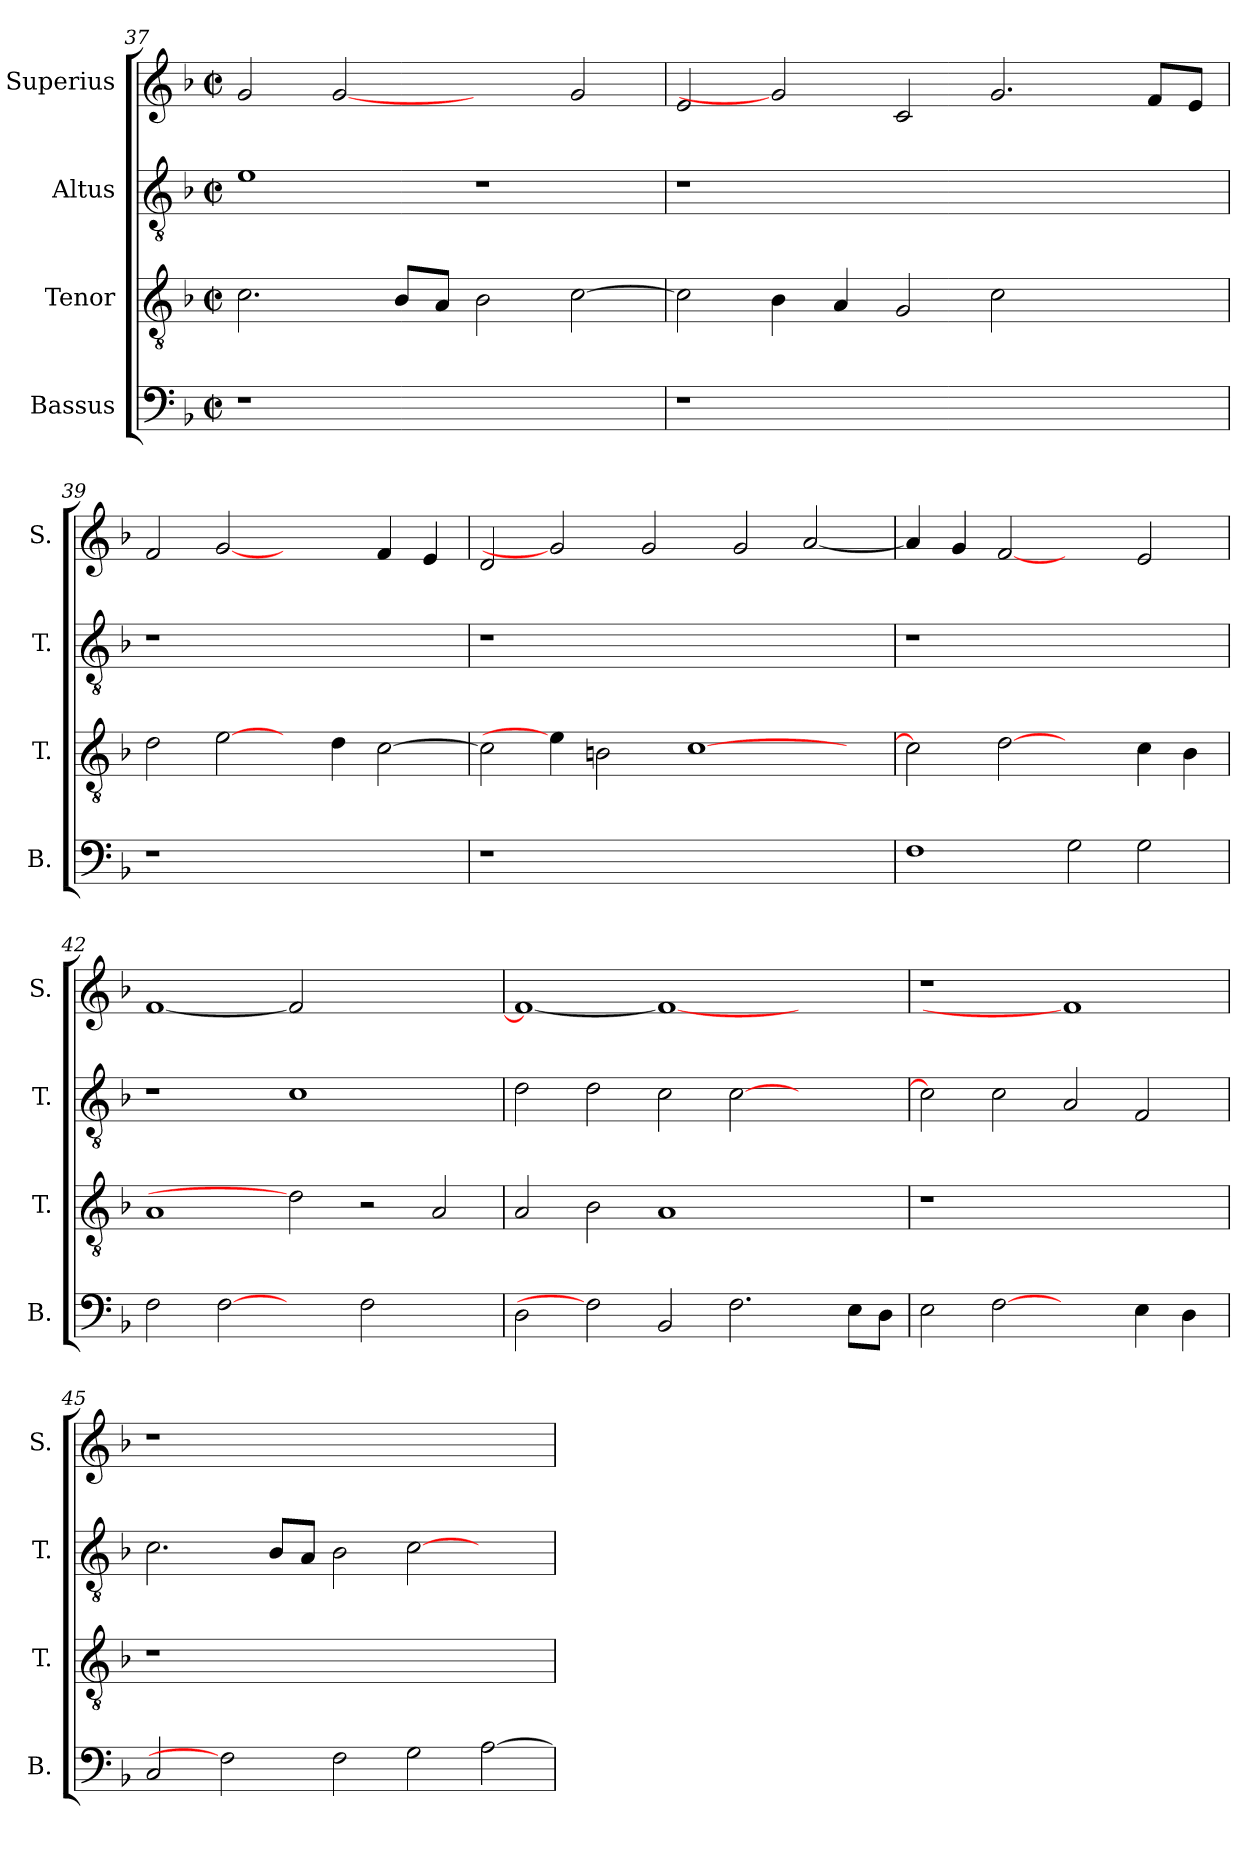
**kern	**kern	**kern	**kern
*part4	*part3	*part2	*part1
*staff4	*staff3	*staff2	*staff1
*I"Bassus	*I"Tenor	*I"Altus	*I"Superius
*I'B.	*I'T.	*I'T.	*I'S.
*clefF4	*clefGv2	*clefGv2	*clefG2
*	*ITrd7c12	*ITrd7c12	*
*k[b-]	*k[b-]	*k[b-]	*k[b-]
*F:	*F:	*F:	*F:
*M2/2	*M2/2	*M2/2	*M2/2
*met(c|)	*met(c|)	*met(c|)	*met(c|)
=37	=37	=37	=37
!LO:N:vis=1	!	!	!
1r	2.Ci\	1Ei	2gi/
.	.	.	[2gi
.	8BB-i/L	.	.
.	8AAi/J	.	.
1ryy	2BB-i\	1r	2ryy
.	[>2Ci\	.	2gi/
=38	=38	=38	=38
!LO:N:vis=1	!	!LO:N:vis=1	!
1r	2Ci\]	1r	2ei/
.	4BB-i\	.	2gi]
.	4AAi/	.	.
1.ryy	2GGi/	1.ryy	2ci/
.	2Ci\	.	2.gi/
.	2ryy	.	.
.	.	.	8fi/L
.	.	.	8ei/J
=39	=39	=39	=39
!LO:N:vis=1	!	!LO:N:vis=1	!
1r	2Di\	1r	2fi/
.	[2Ei\	.	[2gi
1ryy	4ryy	1ryy	2ryy
.	4Di\	.	.
.	[>2Ci\	.	4fi/
.	.	.	4ei/
=40	=40	=40	=40
!LO:N:vis=1	!	!LO:N:vis=1	!
1r	2Ci\]	1r	2di/
.	4Ei\]	.	2gi]
.	2BBni\	.	.
1.ryy	.	1.ryy	2gi/
.	[>1Ci	.	.
.	.	.	2gi/
.	.	.	[<2ai/
.	4ryy	.	.
!!LO:LB:g=z
=41	=41	=41	=41
!	!	!LO:N:vis=1	!
1Fi	2Ci\]	1r	4ai/]
.	.	.	4gi/
.	[2Di	.	[2fi
2Gi\	2ryy	1ryy	2ryy
2Gi\	4Ci\	.	2ei/
.	4BB-i\	.	.
=42	=42	=42	=42
2Fi\	1AAi	1r	[<1fi
[2Fi	.	.	.
2ryy	2Di]	1Ci	2fi]
2Fi\	2r	.	1ryy
2ryy	2AAi/	2ryy	.
=43	=43	=43	=43
2Di\	2AAi/	2Di\	1fi_<
2Fi]	2BB-i\	2Di\	.
2BB-i/	1AAi	2Ci\	1fi_
2.Fi\	.	[>2Ci\	.
.	2ryy	2ryy	2ryy
8Ei\L	.	.	.
8Di\J	.	.	.
=44	=44	=44	=44
!	!LO:N:vis=1	!	!LO:N:vis=1
2Ei\	1r	2Ci\]	1r
[2Fi	.	2Ci\	.
2ryy	1ryy	2AAi/	1fi]
4Ei\	.	2FFi/	.
4Di\	.	.	.
=45	=45	=45	=45
!	!LO:N:vis=1	!	!LO:N:vis=1
2Ci/	1r	2.Ci\	1r
2Fi]	.	.	.
.	.	8BB-i/L	.
.	.	8AAi/J	.
2Fi\	1.ryy	2BB-i\	1.ryy
2Gi\	.	[>2Ci\	.
[>2Ai\	.	2ryy	.
=	=	=	=
*-	*-	*-	*-
